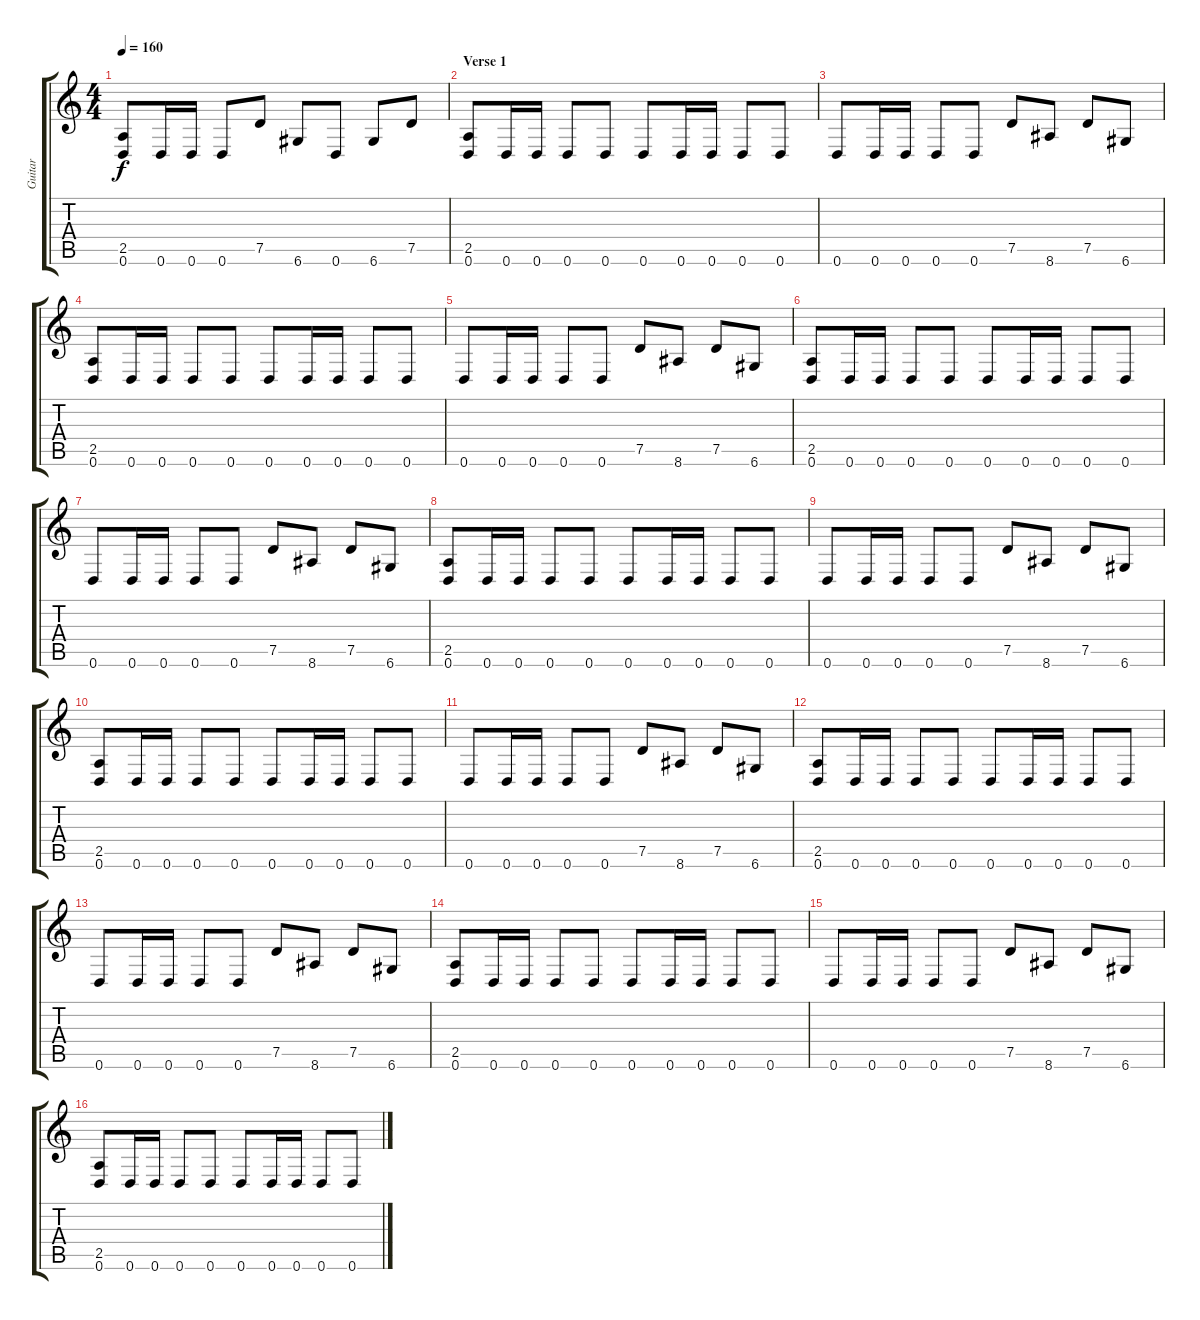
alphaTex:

\track ("Guitar" "Guitar") {instrument distortionguitar}
\staff {score tabs}
\tuning (D4 A3 F3 C3 G2 D2) {hide}
\ts (4 4)
\tempo 160
\clef g2
\ks c
(2.5 0.6).8{dy f} 0.6.16 0.6.16 0.6.8 7.5.8 6.6.8 0.6.8 6.6.8 7.5.8 |
\section ("" "Verse 1")
(2.5 0.6).8 0.6.16 0.6.16 0.6.8 0.6.8 0.6.8 0.6.16 0.6.16 0.6.8 0.6.8 |
0.6.8 0.6.16 0.6.16 0.6.8 0.6.8 7.5.8 8.6.8 7.5.8 6.6.8 |
(2.5 0.6).8 0.6.16 0.6.16 0.6.8 0.6.8 0.6.8 0.6.16 0.6.16 0.6.8 0.6.8 |
0.6.8 0.6.16 0.6.16 0.6.8 0.6.8 7.5.8 8.6.8 7.5.8 6.6.8 |
(2.5 0.6).8 0.6.16 0.6.16 0.6.8 0.6.8 0.6.8 0.6.16 0.6.16 0.6.8 0.6.8 |
0.6.8 0.6.16 0.6.16 0.6.8 0.6.8 7.5.8 8.6.8 7.5.8 6.6.8 |
(2.5 0.6).8 0.6.16 0.6.16 0.6.8 0.6.8 0.6.8 0.6.16 0.6.16 0.6.8 0.6.8 |
0.6.8 0.6.16 0.6.16 0.6.8 0.6.8 7.5.8 8.6.8 7.5.8 6.6.8 |
(2.5 0.6).8 0.6.16 0.6.16 0.6.8 0.6.8 0.6.8 0.6.16 0.6.16 0.6.8 0.6.8 |
0.6.8 0.6.16 0.6.16 0.6.8 0.6.8 7.5.8 8.6.8 7.5.8 6.6.8 |
(2.5 0.6).8 0.6.16 0.6.16 0.6.8 0.6.8 0.6.8 0.6.16 0.6.16 0.6.8 0.6.8 |
0.6.8 0.6.16 0.6.16 0.6.8 0.6.8 7.5.8 8.6.8 7.5.8 6.6.8 |
(2.5 0.6).8 0.6.16 0.6.16 0.6.8 0.6.8 0.6.8 0.6.16 0.6.16 0.6.8 0.6.8 |
0.6.8 0.6.16 0.6.16 0.6.8 0.6.8 7.5.8 8.6.8 7.5.8 6.6.8 |
(2.5 0.6).8 0.6.16 0.6.16 0.6.8 0.6.8 0.6.8 0.6.16 0.6.16 0.6.8 0.6.8
